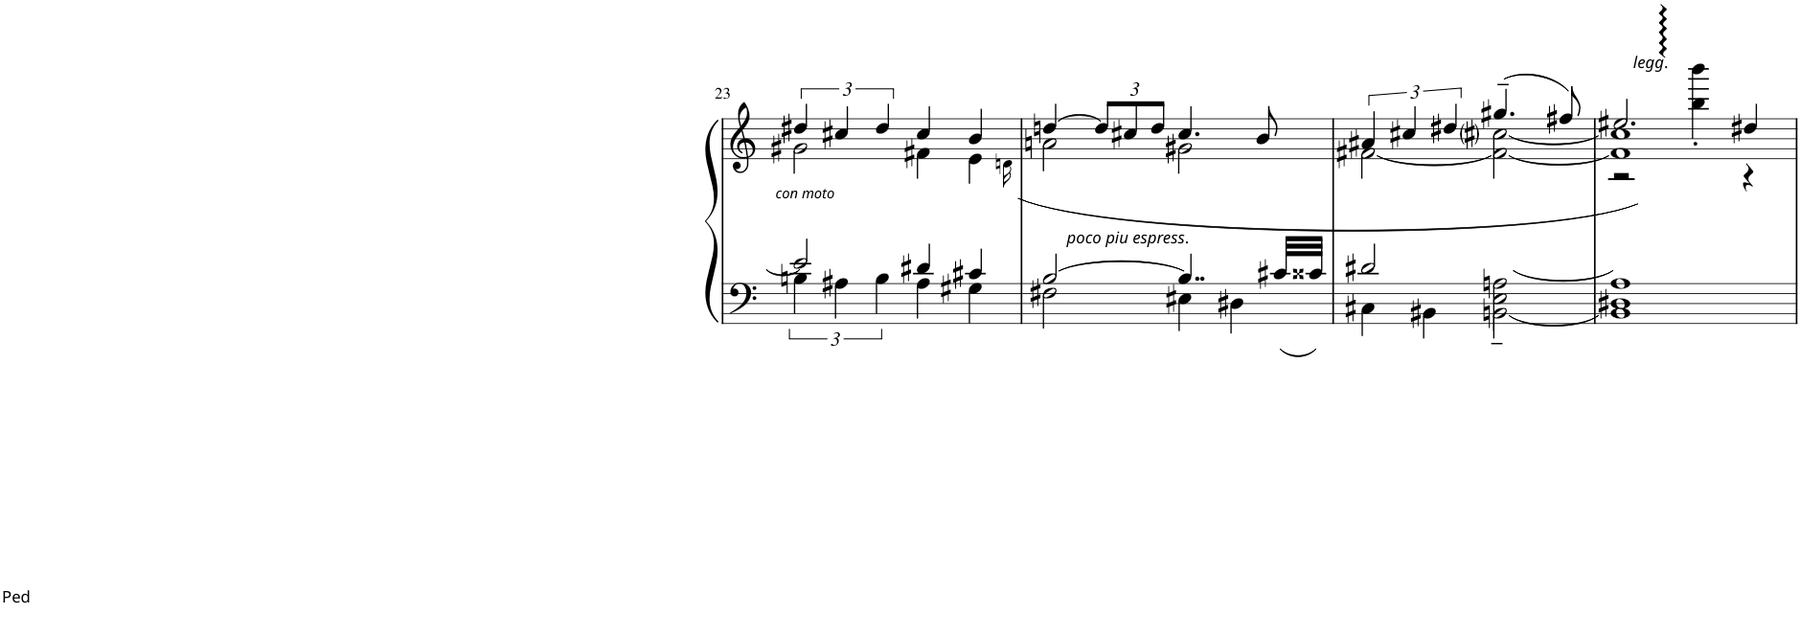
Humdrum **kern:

**kern	**kern
*part1	*part1
*staff2	*staff1
*I"Piano	*
*I'Pno.	*
!!LO:PB:g=z
*clefF4	*clefG2
*k[]	*k[]
*M4/4	*M4/4
=23	=23
*^	*^
*	*^	*	*
!	!	!	!LO:TX:b:t=Ped	!
!	!	!	!LO:TX:b:i:t=con moto	!
2ryy	2e/]	6Bn\	6dd#X/	2g#X\
.	.	6A#X\	6cc#X/	.
.	.	6B\	6dd#/	.
2ryy	4d#X/	4A#\	4cc#/	4f#X\
.	4c#X/	4G#X\	4b/	4e\
.	.	.	.	(16qdn\
=24	=24	=24	=24	=24
1ryy	[2B/	2F#X\	[4ddn/	2an\
*	*	*	*Xbrackettup	*
.	.	.	12dd/L]	.
.	.	.	12cc#X/	.
.	.	.	12dd/J	.
.	4..B/]	4E#X\	4.cc#/	2g#X\
.	.	4D#X\	.	.
.	.	.	8b/	.
.	32c#X/LLL	.	.	.
.	32c##X/JJJ	.	.	.
=25	=25	=25	=25	=25
*	*	*	*brackettup	*
1ryy	2d#X/	4C#X\	6a#X/	[2f#X\
.	.	.	6cc#X/	.
.	.	4BB#X\	.	.
.	.	.	6dd#X/	.
!	!	!	!LO:TX:b:i:t=poco piu espress	!
!	!	!	!LO:TX:b:t=.	!
.	2E\ [2An\	[2BBn~\	(4.gg#X~/	2f#\_ [2cc#i\
.	.	.	8ff#X/)	.
*	*v	*v	*	*
=26	=26	=26	=26
*	*	*	*^
2ryy	1BB] 1D#X 1A]	2.ee#X/	1f#] 1cc#]	2r)
!	!	!	!	!LO:TX:a:i:t=legg
!	!	!	!	!LO:TX:a:t=.
2ryy	.	.	.	4bb\' 4bbb\'
.	.	4dd#X/	.	4r
*v	*v	*	*	*
*	*v	*v	*v
=	=
*-	*-
